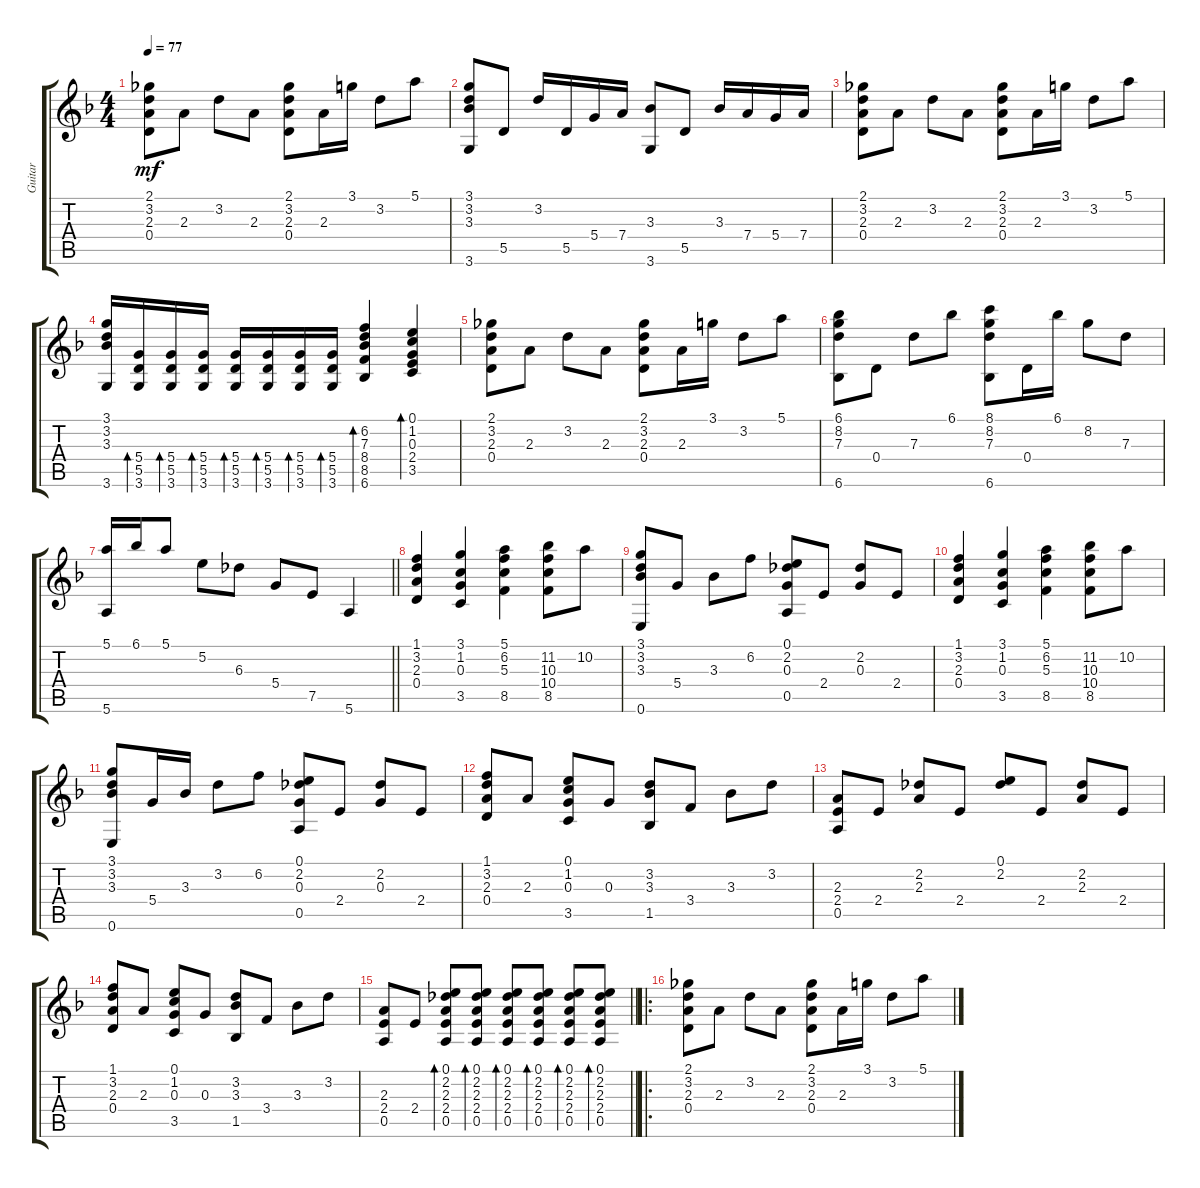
\track ("Guitar" "Guitar") {instrument acousticguitarsteel}
\staff {score tabs}
\tuning (E4 B3 G3 D3 A2 E2) {hide}
\ts (4 4)
\tempo 77
\clef g2
\ks dminor
(2.1 3.2 2.3 0.4).8{dy mf} 2.3.8 3.2.8 2.3.8 (2.1 3.2 2.3 0.4).8 2.3.16 3.1.16 3.2.8 5.1.8 |
(3.1 3.2 3.3 3.6).8 5.5.8 3.2.16 5.5.16 5.4.16 7.4.16 (3.3 3.6).8 5.5.8 3.3.16 7.4.16 5.4.16 7.4.16 |
(2.1 3.2 2.3 0.4).8 2.3.8 3.2.8 2.3.8 (2.1 3.2 2.3 0.4).8 2.3.16 3.1.16 3.2.8 5.1.8 |
(3.1 3.2 3.3 3.6).16 (5.4 5.5 3.6).16{bd 120} (5.4 5.5 3.6).16{bd 120} (5.4 5.5 3.6).16{bd 120} (5.4 5.5 3.6).16{bd 120} (5.4 5.5 3.6).16{bd 120} (5.4 5.5 3.6).16{bd 120} (5.4 5.5 3.6).16{bd 120} (6.2 7.3 8.4 8.5 6.6).4{bd 120} (0.1 1.2 0.3 2.4 3.5).4{bd 120} |
(2.1 3.2 2.3 0.4).8 2.3.8 3.2.8 2.3.8 (2.1 3.2 2.3 0.4).8 2.3.16 3.1.16 3.2.8 5.1.8 |
(6.1 8.2 7.3 6.6).8 0.4.8 7.3.8 6.1.8 (8.1 8.2 7.3 6.6).8 0.4.16 6.1.16 8.2.8 7.3.8 |
\barLineRight lightlight
(5.1 5.6).16 6.1.16 5.1.8 5.2.8 6.3.8 5.4.8 7.5.8 5.6.4 |
(1.1 3.2 2.3 0.4).4 (3.1 1.2 0.3 3.5).4 (5.1 6.2 5.3 8.5).4 (11.2 10.3 10.4 8.5).8 10.2.8 |
(3.1 3.2 3.3 0.6).8 5.4.8 3.3.8 6.2.8 (0.1 2.2 0.3 0.5).8 2.4.8 (2.2 0.3).8 2.4.8 |
(1.1 3.2 2.3 0.4).4 (3.1 1.2 0.3 3.5).4 (5.1 6.2 5.3 8.5).4 (11.2 10.3 10.4 8.5).8 10.2.8 |
(3.1 3.2 3.3 0.6).8 5.4.16 3.3.16 3.2.8 6.2.8 (0.1 2.2 0.3 0.5).8 2.4.8 (2.2 0.3).8 2.4.8 |
(1.1 3.2 2.3 0.4).8 2.3.8 (0.1 1.2 0.3 3.5).8 0.3.8 (3.2 3.3 1.5).8 3.4.8 3.3.8 3.2.8 |
(2.3 2.4 0.5).8 2.4.8 (2.2 2.3).8 2.4.8 (0.1 2.2).8 2.4.8 (2.2 2.3).8 2.4.8 |
(1.1 3.2 2.3 0.4).8 2.3.8 (0.1 1.2 0.3 3.5).8 0.3.8 (3.2 3.3 1.5).8 3.4.8 3.3.8 3.2.8 |
\barLineRight lightlight
(2.3 2.4 0.5).8 2.4.8 (0.1 2.2 2.3 2.4 0.5).8{bd 60} (0.1 2.2 2.3 2.4 0.5).8{bd 60} (0.1 2.2 2.3 2.4 0.5).8{bd 60} (0.1 2.2 2.3 2.4 0.5).8{bd 60} (0.1 2.2 2.3 2.4 0.5).8{bd 60} (0.1 2.2 2.3 2.4 0.5).8{bd 60} |
\ro
(2.1 3.2 2.3 0.4).8 2.3.8 3.2.8 2.3.8 (2.1 3.2 2.3 0.4).8 2.3.16 3.1.16 3.2.8 5.1.8
